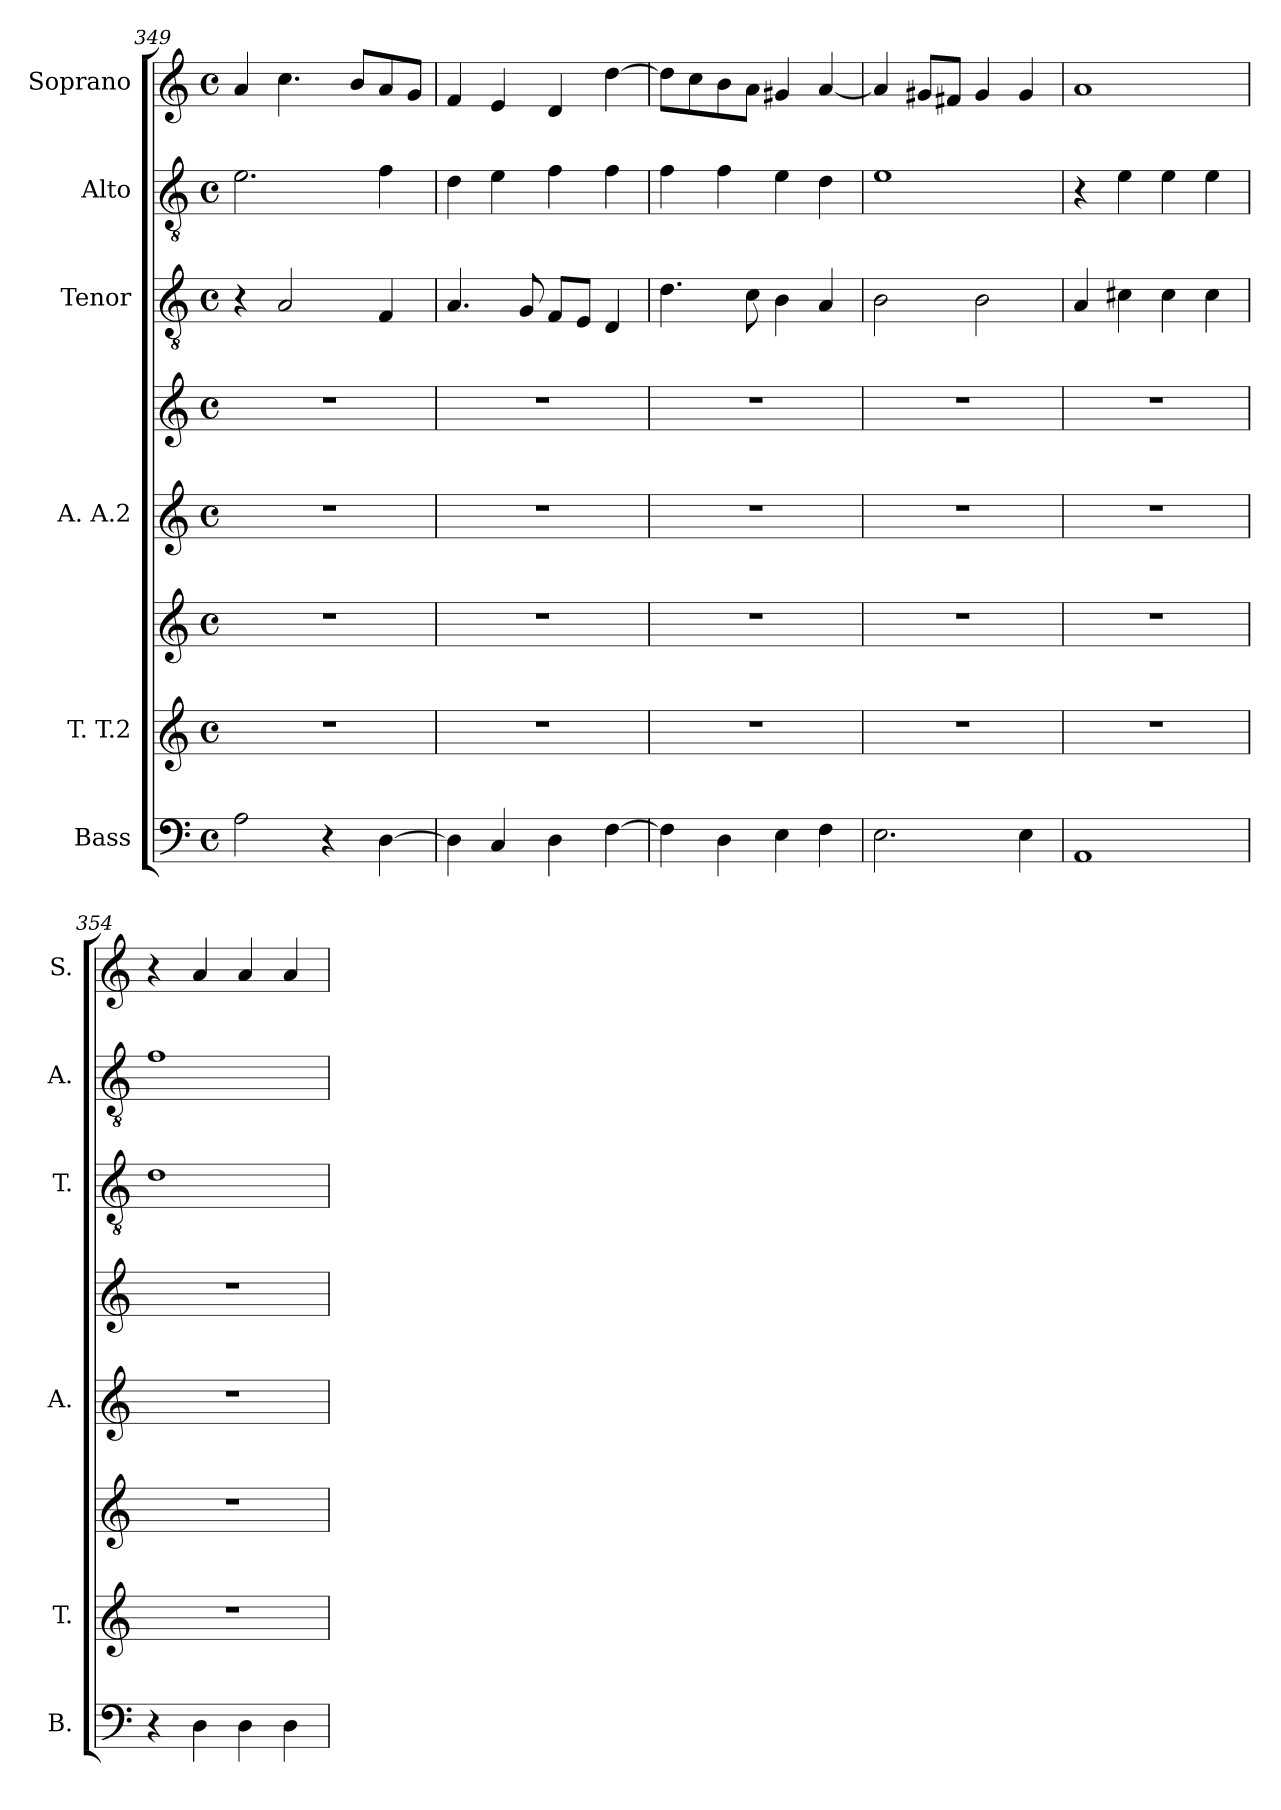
**kern	**kern	**kern	**kern	**kern	**kern	**kern	**kern
*part6	*part5	*part5	*part4	*part4	*part3	*part2	*part1
*staff8	*staff7	*staff6	*staff5	*staff4	*staff3	*staff2	*staff1
*I"Bass	*I"T. T.2	*	*I"A. A.2	*	*I"Tenor	*I"Alto	*I"Soprano
*I'B.	*I'T.	*	*I'A.	*	*I'T.	*I'A.	*I'S.
*clefF4	*clefG2	*clefG2	*clefG2	*clefG2	*clefGv2	*clefGv2	*clefG2
*k[]	*k[]	*k[]	*k[]	*k[]	*k[]	*k[]	*k[]
*C:	*C:	*C:	*C:	*C:	*C:	*C:	*C:
*M4/4	*M4/4	*M4/4	*M4/4	*M4/4	*M4/4	*M4/4	*M4/4
*met(c)	*met(c)	*met(c)	*met(c)	*met(c)	*met(c)	*met(c)	*met(c)
=349	=349	=349	=349	=349	=349	=349	=349
2A\	1r	1r	1r	1r	4r	2.e\	4a/
.	.	.	.	.	2A/	.	4.cc\
4r	.	.	.	.	.	.	.
.	.	.	.	.	.	.	8b/L
[>4D\	.	.	.	.	4F/	4f\	8a/
.	.	.	.	.	.	.	8g/J
=350	=350	=350	=350	=350	=350	=350	=350
4D\]	1r	1r	1r	1r	4.A/	4d\	4f/
4C/	.	.	.	.	.	4e\	4e/
.	.	.	.	.	8G/	.	.
4D\	.	.	.	.	8F/L	4f\	4d/
.	.	.	.	.	8E/J	.	.
[>4F\	.	.	.	.	4D/	4f\	[>4dd\
!!LO:PB:g=z
=351	=351	=351	=351	=351	=351	=351	=351
4F\]	1r	1r	1r	1r	4.d\	4f\	8dd\L]
.	.	.	.	.	.	.	8cc\
4D\	.	.	.	.	.	4f\	8b\
.	.	.	.	.	8c\	.	8a\J
4E\	.	.	.	.	4B\	4e\	4g#X/
4F\	.	.	.	.	4A/	4d\	[<4a/
=352	=352	=352	=352	=352	=352	=352	=352
2.E\	1r	1r	1r	1r	2B\	1e	4a/]
.	.	.	.	.	.	.	8g#X/L
.	.	.	.	.	.	.	8f#X/J
.	.	.	.	.	2B\	.	4g#/
4E\	.	.	.	.	.	.	4g#/
=353	=353	=353	=353	=353	=353	=353	=353
1AA	1r	1r	1r	1r	4A/	4r	1a
.	.	.	.	.	4c#X\	4e\	.
.	.	.	.	.	4c#\	4e\	.
.	.	.	.	.	4c#\	4e\	.
=354	=354	=354	=354	=354	=354	=354	=354
4r	1r	1r	1r	1r	1d	1f	4r
4D\	.	.	.	.	.	.	4a/
4D\	.	.	.	.	.	.	4a/
4D\	.	.	.	.	.	.	4a/
=	=	=	=	=	=	=	=
*-	*-	*-	*-	*-	*-	*-	*-
